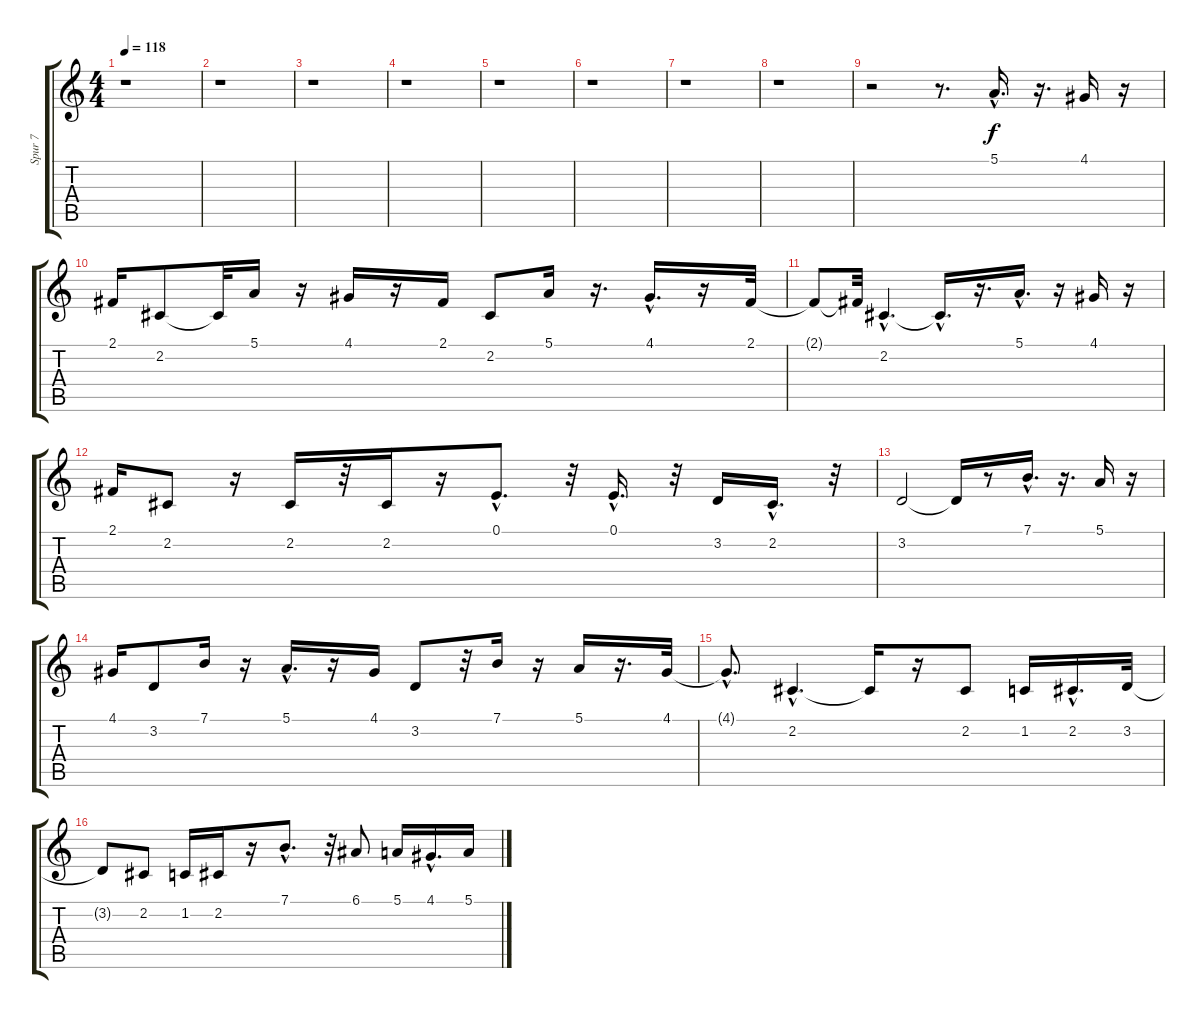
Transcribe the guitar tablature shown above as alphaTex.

\track ("Spur 7" "Spur 7") {instrument panflute}
\staff {score tabs}
\tuning (E4 B3 G3 D3 A2 E2) {hide}
\ts (4 4)
\tempo 118
\clef g2
\ks c
r.1{dy f} |
r.1 |
r.1 |
r.1 |
r.1 |
r.1 |
r.1 |
r.1 |
r.2 r.8{d} 5.1{hac}.16{d} r.16{d} 4.1.16 r.16 |
2.1.16 2.2.8 2.2{t}.32 5.1.16 r.16 4.1.16 r.16 2.1.16 2.2.8 5.1.16 r.16{d} 4.1{hac}.16{d} r.16 2.1.32 |
2.1{t}.8 2.1{t}.32 2.2{hac}.4{d} 2.2{hac t}.16{d} r.16{d} 5.1{hac}.16{d} r.16 4.1.16 r.16 |
2.1.16 2.2.8 r.16 2.2.16 r.32 2.2.16 r.16 0.1{hac}.8{d} r.32 0.1{hac}.16{d} r.32 3.2.16 2.2{hac}.16{d} r.32 |
3.2.2 3.2{t}.16 r.8 7.1{hac}.16{d} r.16{d} 5.1.16 r.16 |
4.1.16 3.2.8 7.1.16 r.16 5.1{hac}.16{d} r.16 4.1.16 3.2.8 r.32 7.1.16 r.16 5.1.16 r.16{d} 4.1.32 |
4.1{hac t}.8{d} 2.2{hac}.4{d} 2.2{t}.16 r.16 2.2.8 1.2.16 2.2{hac}.16{d} 3.2.32 |
3.2{t}.8 2.2.8 1.2.16 2.2.16 r.16 7.1{hac}.8{d} r.32 6.1.8 5.1.16 4.1{hac}.16{d} 5.1.16
